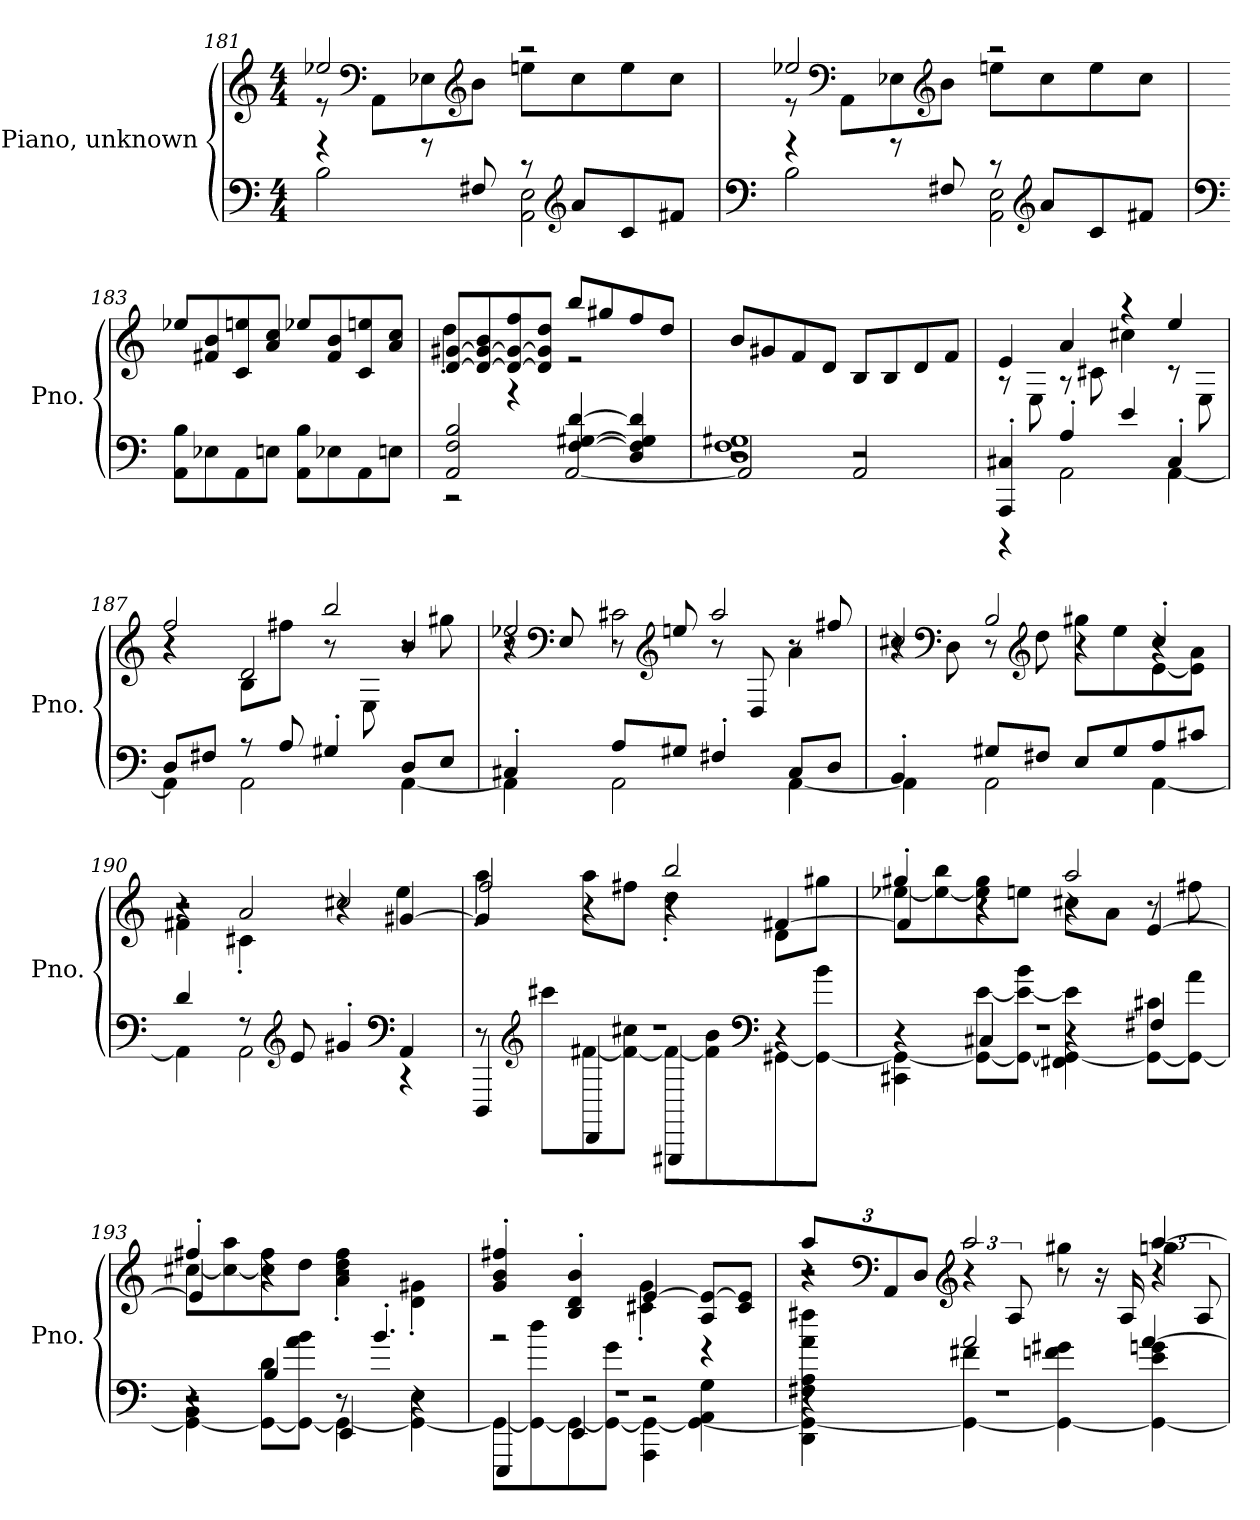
**kern	**kern
*part1	*part1
*staff2	*staff1
*I"Piano, unknown	*
*I'Pno.	*
!!LO:LB:g=z
*clefF4	*clefG2
*k[]	*k[]
*M4/4	*M4/4
=181	=181
*^	*^
4r	2B\	2ee-X/	8r
*	*	*clefF4	*
.	.	.	8AA\L
8r	.	.	8E-X\
*	*	*clefG2	*
8F#X/	.	.	8b\J
8r	2AA\ 2E\	2r	8een\L
*clefG2	*	*	*
8a/L	.	.	8cc\
8c/	.	.	8ee\
8f#X/J	.	.	8cc\J
=182	=182	=182	=182
*clefF4	*	*	*
4r	2B\	2ee-X/	8r
*	*	*clefF4	*
.	.	.	8AA\L
8r	.	.	8E-X\
*	*	*clefG2	*
8F#X/	.	.	8b\J
8r	2AA\ 2E\	2r	8een\L
*clefG2	*	*	*
8a/L	.	.	8cc\
8c/	.	.	8ee\
8f#X/J	.	.	8cc\J
*v	*v	*	*
*	*v	*v
!!LO:LB:g=z
=183	=183
*clefF4	*
8AA\ 8B\L	8ee-X/L
8E-X\	8f#X/ 8b/
8AA\	8c/ 8een/
8En\J	8a/ 8cc/J
8AA\ 8B\L	8ee-X/L
8E-X\	8f#/ 8b/
8AA\	8c/ 8een/
8En\J	8a/ 8cc/J
=184	=184
*^	*^
2AA/ 2F/ 2B/	2r	[8d/ [8g#X/L	4dd'\
.	.	8d/_ 8g#/_ 8b/	.
.	.	8d/_ 8g#/_ 8ff/	4r
.	.	8d/] 8g#/] 8dd/J	.
[4F/ [4G#X/ [4d/	[2AA/	8bb/L	2r
.	.	8gg#X/	.
4D/ 4F/] 4G#/] 4d/]	.	8ff/	.
.	.	8dd/J	.
*	*	*v	*v
=185	=185	=185
*	*^	*
2r	1D 1F 1G#X	2AA/]	8b/L
.	.	.	8g#X/
.	.	.	8f/
.	.	.	8d/J
2AA/	.	2r	8B/L
.	.	.	8B/
.	.	.	8d/
.	.	.	8f/J
*	*v	*v	*
!!LO:LB:g=z
=186	=186	=186
*	*	*^
4AAA/' 4C#X/'	4r	4e/	8r
.	.	.	8E\
4A'/	2AA\	4a/	8r
.	.	.	8c#X\
4e/	.	4r	4cc#X\
4C#'/	[4AA\	4ee/	8r
.	.	.	8E\
=187	=187	=187	=187
*	*	*	*^
8D/L	4AA\]	2ff/	4r	4r
8F#X/J	.	.	.	.
8r	2AA\	.	8B\L	2d/
8A/	.	.	8ff#X\J	.
4G#X'/	.	2bb/	8r	.
.	.	.	8E\	.
8D/L	[4AA\	.	8r	4b/
8E/J	.	.	8gg#X\	.
=188	=188	=188	=188	=188
4C#X'/	4AA\]	2ee-X/	4r	8r
*	*	*clefF4	*	*
.	.	.	.	8E/
8A/L	2AA\	.	2c#X\	8r
*	*	*clefG2	*	*
8G#X/J	.	.	.	8een/
4F#X'/	.	2aa/	.	8r
.	.	.	.	8D/
8C#/L	[4AA\	.	4a\	8r
8D/J	.	.	.	8ff#X/
!!LO:LB:g=z	!!	!!
=189	=189	=189	=189	=189
4BB'/	4AA\]	2cc#X/	8r	4r
*	*	*clefF4	*	*
.	.	.	8D\	.
8G#X/L	2AA\	.	8r	2B/
*	*	*clefG2	*	*
8F#X/J	.	.	8dd\	.
8E/L	.	4r	8gg#X\L	.
8G#/	.	.	8ee\	.
8A/	[4AA\	4cc#'/	[8e\	4r
8c#X/J	.	.	8e\] 8a\J	.
=190	=190	=190	=190	=190
4d/	4AA\]	4r	4f#X\	2r
8r	2AA\	2a/	4c#X'\	.
*clefG2	*	*	*	*
8e/	.	.	.	.
4g#X'/	.	.	4r	2cc#X/
*clefF4	*	*	*	*
4AA/	4r	[4g#X/	4ee\	.
=191	=191	=191	=191	=191
*	*^	*	*	*
1r	8r	4DDD/	4g#/]	4aa'\	2ff/
*clefG2	*	*	*	*	*
.	8ccc#X\L	.	.	.	.
.	[8f#X\	4DD/	4r	8aa\L	.
.	8f#\_ 8cc#X\J	.	.	8ff#X\J	.
.	8f#\L_	4GGG#X/	2bb/	4dd'\	4r
.	8f#\] 8b\	.	.	.	.
*clefF4	*	*	*	*	*
.	[8GG#X\	4r	.	8d\L	[4f#X/
.	8GG#\_ 8b\J	.	.	8gg#X\J	.
!!LO:LB:g=z	!!	!!
=192	=192	=192	=192	=192	=192
1r	4CC#X\ 4GG#\_	4r	4gg#X'/	[8ee-X\L	4f#/]
.	.	.	.	8ee-\_ 8bb\	.
.	8GG#\_ [8e\L	4C#X/	4r	8ee-\] 8gg#\	4r
.	8GG#\_ 8e\_ 8b\J	.	.	8een\J	.
.	4FF#X\ 4GG#\_ 4e\]	4r	2aa/	8cc#X\L	4r
.	.	.	.	8a\J	.
.	8GG#\_ 8c#X\L	4F#X/	.	8r	[4e/
.	8GG#\_ 8a\J	.	.	8ff#X\	.
=193	=193	=193	=193	=193	=193
2r	4GG#\_ 4BB\	4r	4ff#X'/	[8cc#X\L	4e/]
.	.	.	.	8cc#\_ 8aa\	.
.	8GG#\_ 8d\L	4B/	4r	8cc#\] 8ff#\	4r
.	8GG#\_ 8a\ 8b\J	.	.	8dd\J	.
8r	4GG#\_	4EE/	2r	4a\' 4dd\' 4ff#\'	2r
4.b'/	.	.	.	.	.
.	4GG#\_ 4E\	4r	.	4d\' 4g#X\'	.
*	*	*	*	*v	*v
=194	=194	=194	=194	=194
1r	8GG#\L_	4EEE/	4g/' 4b/' 4ff#X/'	2r
.	8GG#\_ 8dd\	.	.	.
.	8GG#\_	4EE/	4B/' 4d/' 4b/'	.
.	8GG#\_ 8g\J	.	.	.
.	4AAA\ 4GG#\_	2r	[4e/	4c#X\' 4g\'
.	4GG#\_ 4AA\ 4G\	.	8A/ 8e/_L	4r
.	.	.	8c#/ 8e/]J	.
!!LO:PB:g=z
=195	=195	=195	=195	=195
*	*	*	*	*^
*	*	*	*	*	*Xbrackettup
1r	4DD\ 4GG#\_ 4F#X\ 4A\ 4a\ 4ff#X\	4r	4r	2r	12aa/L
*	*	*	*clefF4	*	*
.	.	.	.	.	12AA/
.	.	.	.	.	12D/J
*	*	*	*clefG2	*	*
*	*	*	*	*	*brackettup
.	4GG#\_ 4f#X\	2a/	2aa/	.	6r
.	.	.	.	.	12A/
.	4GG#\_ 4fn\ 4g#X\	.	.	4gg#X\	8r
.	.	.	.	.	16r
.	.	.	.	.	16A/
.	4GG#\_ 4e\ 4gn\	[4a/	[4aa/	4ggn\	6r
.	.	.	.	.	12A/
*v	*v	*v	*	*	*
*	*v	*v	*v
=	=
*-	*-
